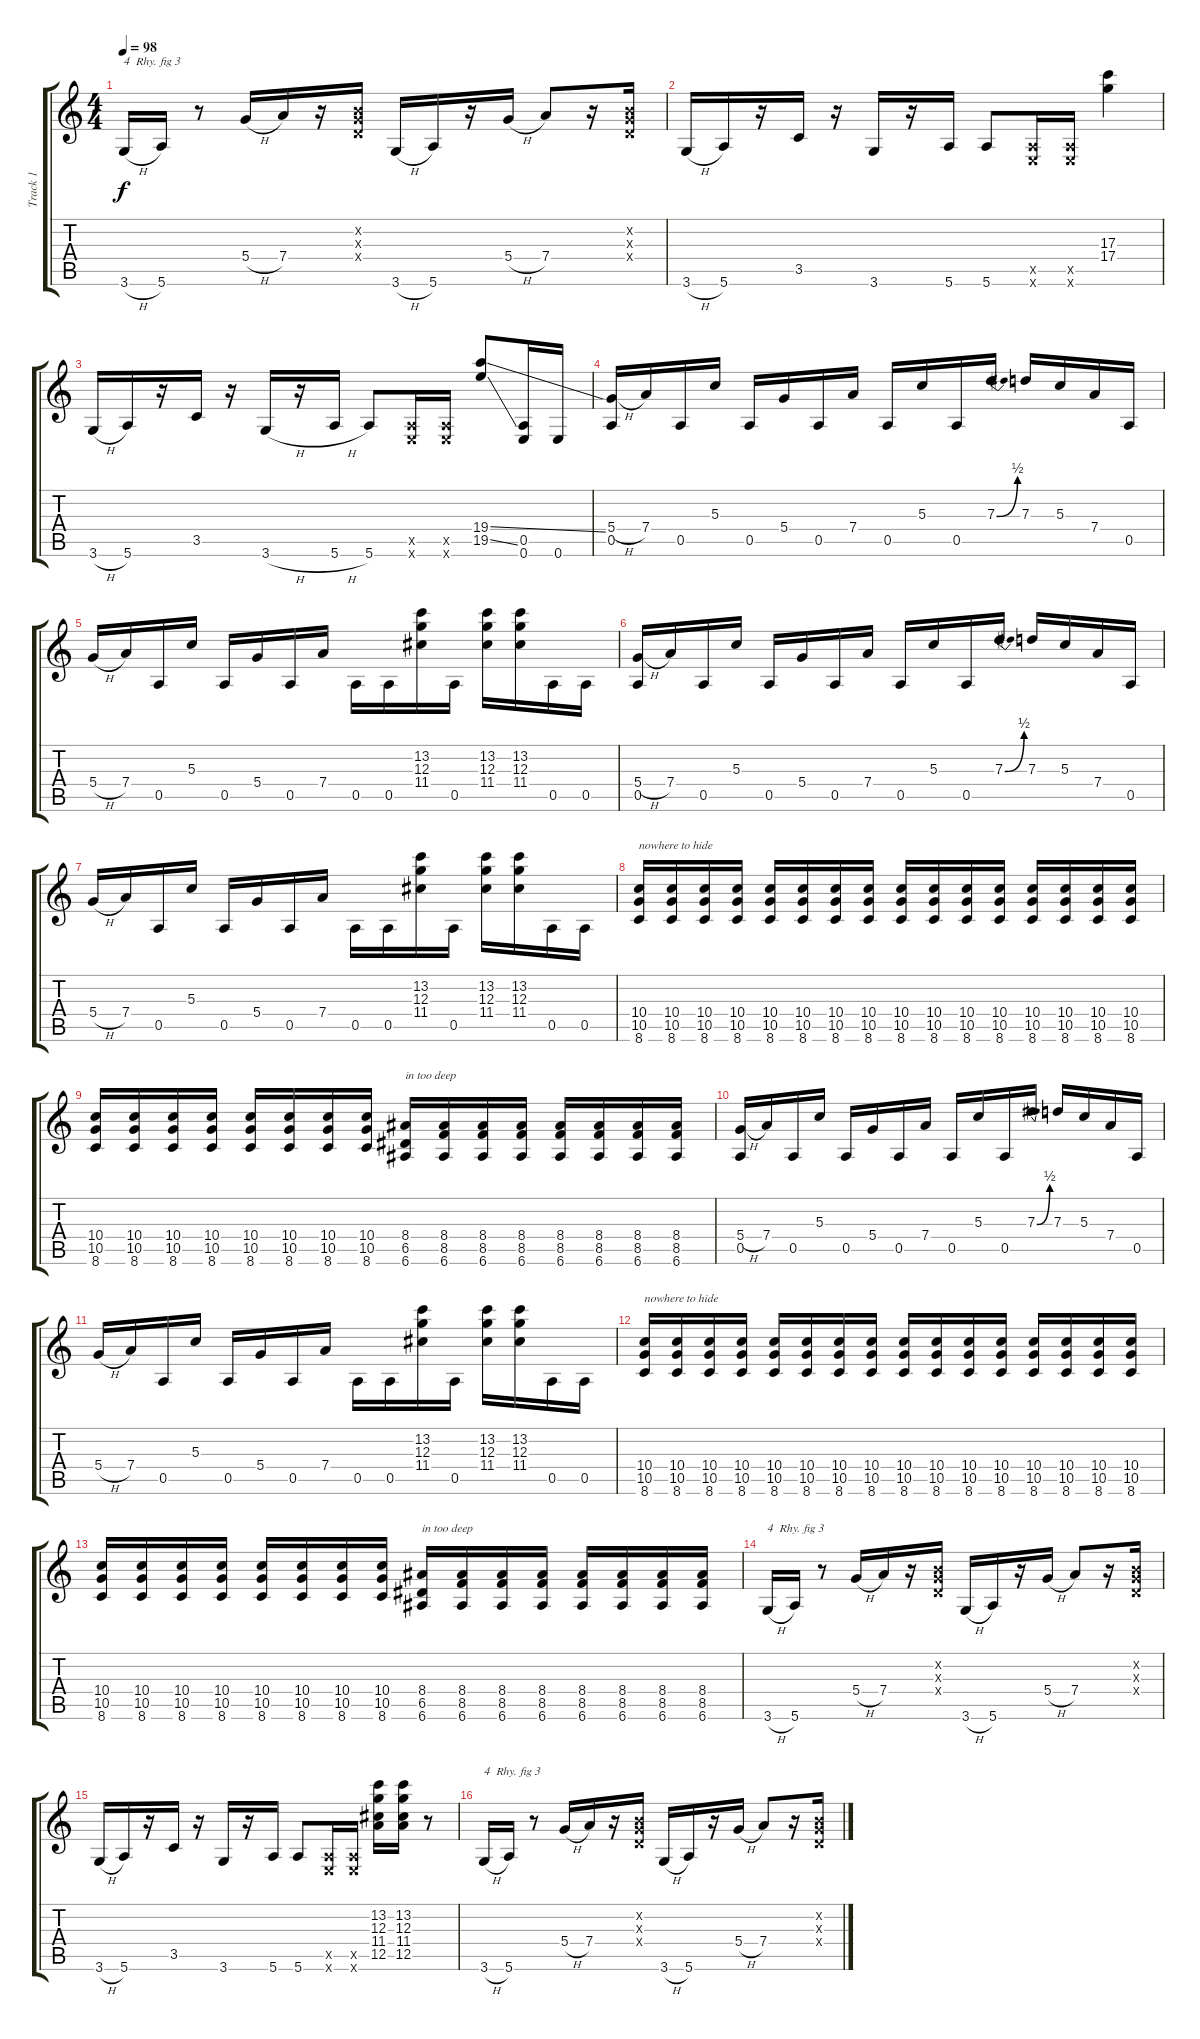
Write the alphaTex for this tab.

\track ("Track 1" "Track 1") {instrument overdrivenguitar}
\staff {score tabs}
\tuning (E4 B3 G3 D3 A2 E2) {hide}
\ts (4 4)
\tempo 98
\clef g2
\ks c
3.6{h}.16{txt "4  Rhy. fig 3" dy f} 5.6.16 r.8 5.4{h}.16 7.4.16 r.16 (0.2{x} 0.3{x} 0.4{x}).16 3.6{h}.16 5.6.16 r.16 5.4{h}.16 7.4.8 r.16 (0.2{x} 0.3{x} 0.4{x}).16 |
3.6{h}.16 5.6.16 r.16 3.5.16 r.16 3.6.16 r.16 5.6.16 5.6.8 (0.5{x} 0.6{x}).16 (0.5{x} 0.6{x}).16 (17.3 17.4).4 |
3.6{h}.16 5.6.16 r.16 3.5.16 r.16 3.6{h}.16 r.16 5.6{h}.16 5.6.8 (0.5{x} 0.6{x}).16 (0.5{x} 0.6{x}).16 (19.4{ss} 19.5{ss}).8 (0.5 0.6).16 0.6.16 |
(5.4{h} 0.5).16 7.4.16 0.5.16 5.3.16 0.5.16 5.4.16 0.5.16 7.4.16 0.5.16 5.3.16 0.5.16 7.3{be (bend 0 0 60 2)}.16 7.3.16 5.3.16 7.4.16 0.5.16 |
5.4{h}.16 7.4.16 0.5.16 5.3.16 0.5.16 5.4.16 0.5.16 7.4.16 0.5.16 0.5.16 (13.2 12.3 11.4).16 0.5.16 (13.2 12.3 11.4).16 (13.2 12.3 11.4).16 0.5.16 0.5.16 |
(5.4{h} 0.5).16 7.4.16 0.5.16 5.3.16 0.5.16 5.4.16 0.5.16 7.4.16 0.5.16 5.3.16 0.5.16 7.3{be (bend 0 0 60 2)}.16 7.3.16 5.3.16 7.4.16 0.5.16 |
5.4{h}.16 7.4.16 0.5.16 5.3.16 0.5.16 5.4.16 0.5.16 7.4.16 0.5.16 0.5.16 (13.2 12.3 11.4).16 0.5.16 (13.2 12.3 11.4).16 (13.2 12.3 11.4).16 0.5.16 0.5.16 |
(10.4 10.5 8.6).16{txt "nowhere to hide"} (10.4 10.5 8.6).16 (10.4 10.5 8.6).16 (10.4 10.5 8.6).16 (10.4 10.5 8.6).16 (10.4 10.5 8.6).16 (10.4 10.5 8.6).16 (10.4 10.5 8.6).16 (10.4 10.5 8.6).16 (10.4 10.5 8.6).16 (10.4 10.5 8.6).16 (10.4 10.5 8.6).16 (10.4 10.5 8.6).16 (10.4 10.5 8.6).16 (10.4 10.5 8.6).16 (10.4 10.5 8.6).16 |
(10.4 10.5 8.6).16 (10.4 10.5 8.6).16 (10.4 10.5 8.6).16 (10.4 10.5 8.6).16 (10.4 10.5 8.6).16 (10.4 10.5 8.6).16 (10.4 10.5 8.6).16 (10.4 10.5 8.6).16 (8.4 6.5 6.6).16{txt "in too deep"} (8.4 8.5 6.6).16 (8.4 8.5 6.6).16 (8.4 8.5 6.6).16 (8.4 8.5 6.6).16 (8.4 8.5 6.6).16 (8.4 8.5 6.6).16 (8.4 8.5 6.6).16 |
(5.4{h} 0.5).16 7.4.16 0.5.16 5.3.16 0.5.16 5.4.16 0.5.16 7.4.16 0.5.16 5.3.16 0.5.16 7.3{be (bend 0 0 60 2)}.16 7.3.16 5.3.16 7.4.16 0.5.16 |
5.4{h}.16 7.4.16 0.5.16 5.3.16 0.5.16 5.4.16 0.5.16 7.4.16 0.5.16 0.5.16 (13.2 12.3 11.4).16 0.5.16 (13.2 12.3 11.4).16 (13.2 12.3 11.4).16 0.5.16 0.5.16 |
(10.4 10.5 8.6).16{txt "nowhere to hide"} (10.4 10.5 8.6).16 (10.4 10.5 8.6).16 (10.4 10.5 8.6).16 (10.4 10.5 8.6).16 (10.4 10.5 8.6).16 (10.4 10.5 8.6).16 (10.4 10.5 8.6).16 (10.4 10.5 8.6).16 (10.4 10.5 8.6).16 (10.4 10.5 8.6).16 (10.4 10.5 8.6).16 (10.4 10.5 8.6).16 (10.4 10.5 8.6).16 (10.4 10.5 8.6).16 (10.4 10.5 8.6).16 |
(10.4 10.5 8.6).16 (10.4 10.5 8.6).16 (10.4 10.5 8.6).16 (10.4 10.5 8.6).16 (10.4 10.5 8.6).16 (10.4 10.5 8.6).16 (10.4 10.5 8.6).16 (10.4 10.5 8.6).16 (8.4 6.5 6.6).16{txt "in too deep"} (8.4 8.5 6.6).16 (8.4 8.5 6.6).16 (8.4 8.5 6.6).16 (8.4 8.5 6.6).16 (8.4 8.5 6.6).16 (8.4 8.5 6.6).16 (8.4 8.5 6.6).16 |
3.6{h}.16{txt "4  Rhy. fig 3"} 5.6.16 r.8 5.4{h}.16 7.4.16 r.16 (0.2{x} 0.3{x} 0.4{x}).16 3.6{h}.16 5.6.16 r.16 5.4{h}.16 7.4.8 r.16 (0.2{x} 0.3{x} 0.4{x}).16 |
3.6{h}.16 5.6.16 r.16 3.5.16 r.16 3.6.16 r.16 5.6.16 5.6.8 (0.5{x} 0.6{x}).16 (0.5{x} 0.6{x}).16 (13.2 12.3 11.4 12.5).16 (13.2 12.3 11.4 12.5).16 r.8 |
3.6{h}.16{txt "4  Rhy. fig 3"} 5.6.16 r.8 5.4{h}.16 7.4.16 r.16 (0.2{x} 0.3{x} 0.4{x}).16 3.6{h}.16 5.6.16 r.16 5.4{h}.16 7.4.8 r.16 (0.2{x} 0.3{x} 0.4{x}).16
